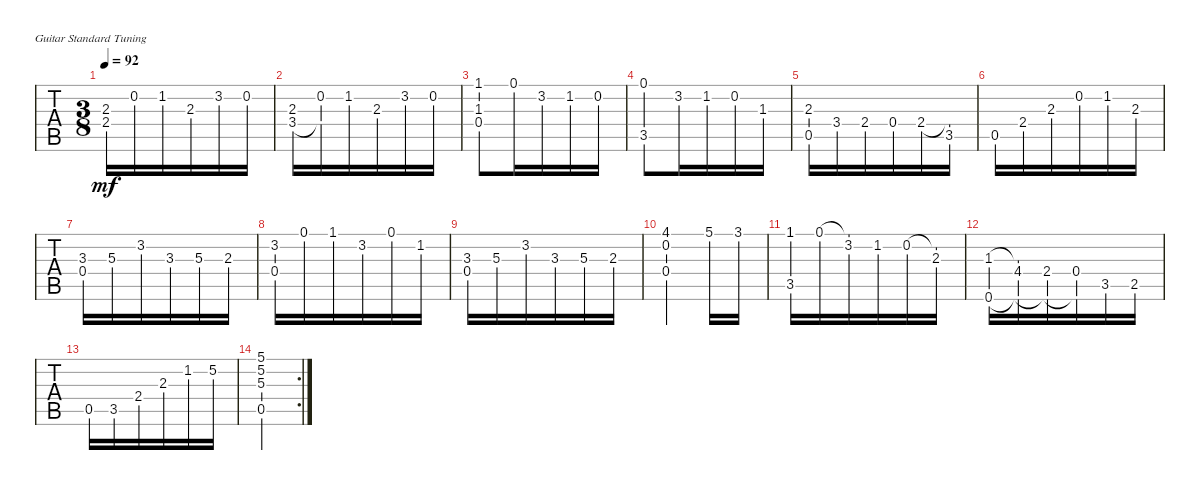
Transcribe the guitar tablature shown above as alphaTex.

\bracketExtendMode groupsimilarinstruments
\singleTrackTrackNamePolicy hidden
\multiTrackTrackNamePolicy hidden
\firstSystemTrackNameOrientation horizontal
\otherSystemsTrackNameOrientation horizontal
\track ("Guitar" "N-Gt") {instrument acousticguitarnylon}
\staff {tabs}
\tuning (E4 B3 G3 D3 A2 E2)
\ts (3 8)
\tempo 92
\clef g2
\ks c
(2.3 2.4).16{dy mf} 0.2.16 1.2.16 2.3.16 3.2.16 0.2.16 |
(2.3 3.4).16 (3.4{t} 0.2).16 1.2.16 2.3.16 3.2.16 0.2.16 |
(1.3 0.4 1.1).8 0.1.16 3.2.16 1.2.16 0.2.16 |
(3.5 0.1).8 3.2.16 1.2.16 0.2.16 1.3.16 |
(0.5 2.3).16 3.4.16 2.4.16 0.4.16 2.4.16 (2.4{t} 3.5).16 |
0.5.16 2.4.16 2.3.16 0.2.16 1.2.16 2.3.16 |
(3.3 0.4).16 5.3.16 3.2.16 3.3.16 5.3.16 2.3.16 |
(0.4 3.2).16 0.1.16 1.1.16 3.2.16 0.1.16 1.2.16 |
(3.3 0.4).16 5.3.16 3.2.16 3.3.16 5.3.16 2.3.16 |
(0.2 4.1 0.4).4 5.1.16 3.1.16 |
(1.1 3.5).16 0.1.16 (0.1{t} 3.2).16 1.2.16 0.2.16 (0.2{t} 2.3).16 |
(1.3 0.6).16 (1.3{t} 0.6{t} 4.4).16 (0.6{t} 2.4).16 (0.6{t} 0.4).16 3.5.16 2.5.16 |
0.5.16 3.5.16 2.4.16 2.3.16 1.2.16 5.2.16 |
\rc 2
(5.1 5.2 5.3 0.5).4
